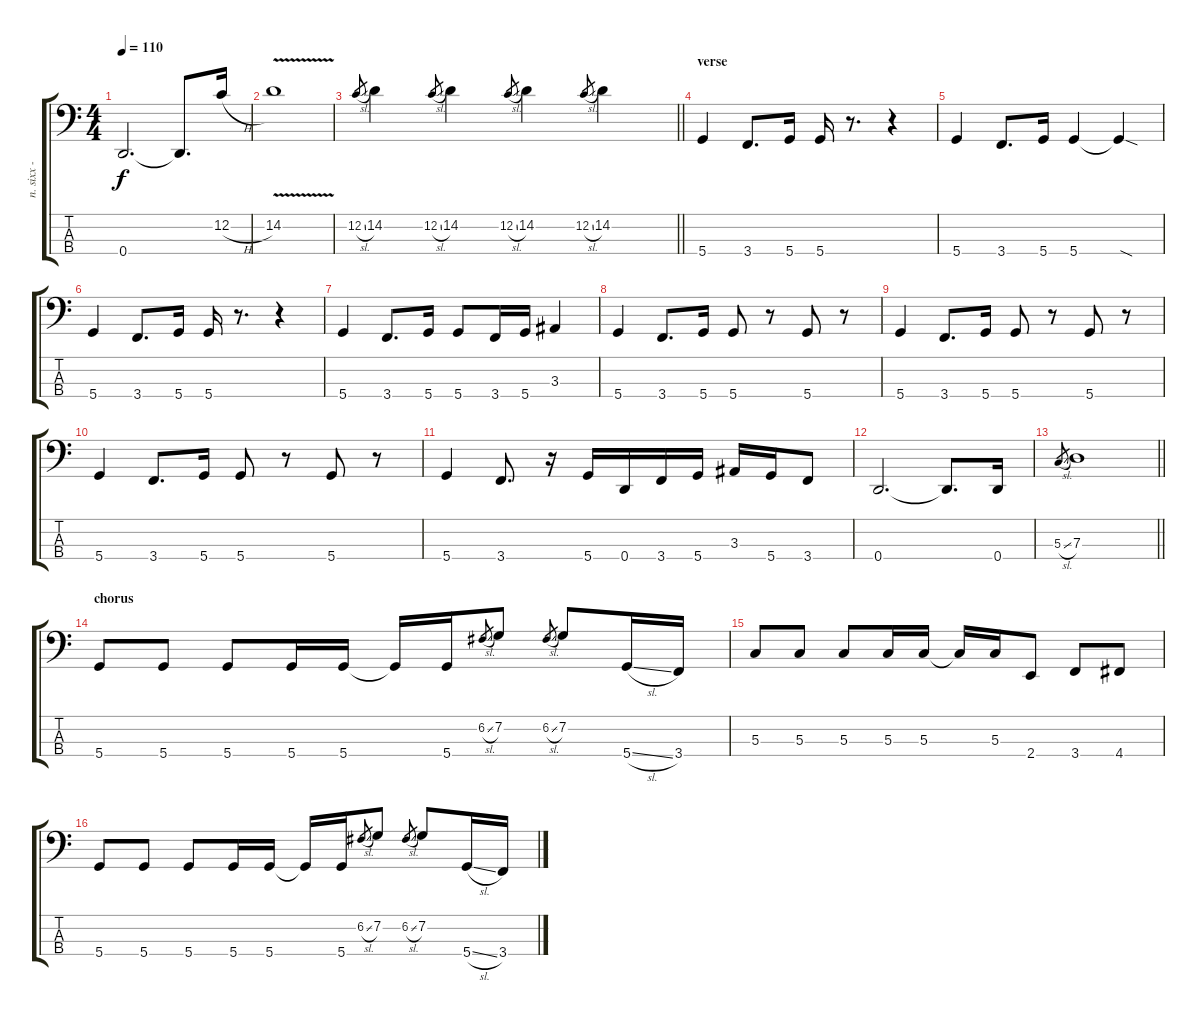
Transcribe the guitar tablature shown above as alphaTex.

\track ("n. sixx - bass" "n. sixx - ") {instrument electricbasspick}
\staff {score tabs}
\tuning (F2 C2 G1 D1) {hide}
\ts (4 4)
\tempo 110
\clef f4
\ks c
0.4.2{d dy f} 0.4{t}.8{d} 12.2{h}.16 |
14.2{v}.1 |
\barLineRight lightlight
12.2{sl}.8{gr} 14.2.4 12.2{sl}.8{gr} 14.2.4 12.2{sl}.8{gr} 14.2.4 12.2{sl}.8{gr} 14.2.4 |
\section ("" "verse")
5.4.4 3.4.8{d} 5.4.16 5.4.16 r.8{d} r.4 |
5.4.4 3.4.8{d} 5.4.16 5.4.4 5.4{sod t}.4 |
5.4.4 3.4.8{d} 5.4.16 5.4.16 r.8{d} r.4 |
5.4.4 3.4.8{d} 5.4.16 5.4.8 3.4.16 5.4.16 3.3.4 |
5.4.4 3.4.8{d} 5.4.16 5.4.8 r.8 5.4.8 r.8 |
5.4.4 3.4.8{d} 5.4.16 5.4.8 r.8 5.4.8 r.8 |
5.4.4 3.4.8{d} 5.4.16 5.4.8 r.8 5.4.8 r.8 |
5.4.4 3.4.8{d} r.16 5.4.16 0.4.16 3.4.16 5.4.16 3.3.16 5.4.16 3.4.8 |
0.4.2{d} 0.4{t}.8{d} 0.4.16 |
\barLineRight lightlight
5.3{sl}.8{gr} 7.3.1 |
\section ("" "chorus")
5.4.8 5.4.8 5.4.8 5.4.16 5.4.16 5.4{t}.16 5.4.16 6.2{sl}.8{gr} 7.2.8 6.2{sl}.8{gr} 7.2.8 5.4{sl}.16 3.4.16 |
5.3.8 5.3.8 5.3.8 5.3.16 5.3.16 5.3{t}.16 5.3.16 2.4.8 3.4.8 4.4.8 |
5.4.8 5.4.8 5.4.8 5.4.16 5.4.16 5.4{t}.16 5.4.16 6.2{sl}.8{gr} 7.2.8 6.2{sl}.8{gr} 7.2.8 5.4{sl}.16 3.4.16
